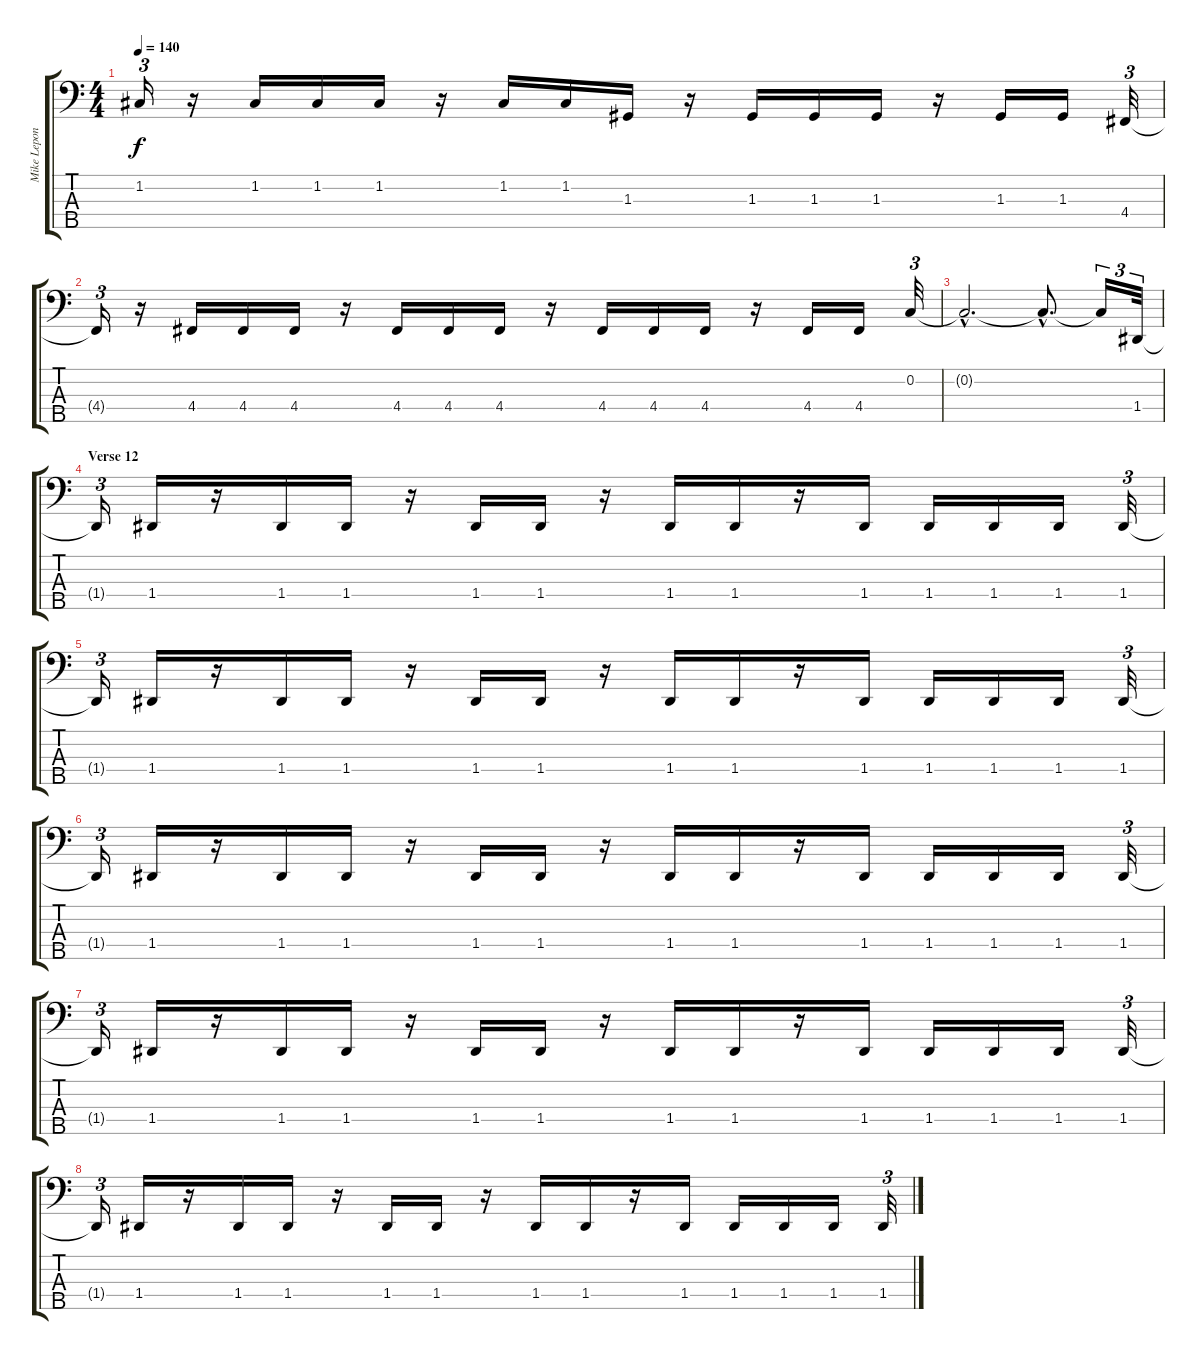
\track ("Mike Lepond" "Mike Lepon") {instrument electricbasspick}
\staff {score tabs}
\tuning (F2 C2 G1 D1 A0) {hide}
\ts (4 4)
\tempo 140
\clef f4
\ks c
1.2{t}.16{tu (3 2) dy f} r.16 1.2.16 1.2.16 1.2.16 r.16 1.2.16 1.2.16 1.3.16 r.16 1.3.16 1.3.16 1.3.16 r.16 1.3.16 1.3.16 4.4.32{tu (3 2)} |
4.4{t}.16{tu (3 2)} r.16 4.4.16 4.4.16 4.4.16 r.16 4.4.16 4.4.16 4.4.16 r.16 4.4.16 4.4.16 4.4.16 r.16 4.4.16 4.4.16 0.2.32{tu (3 2)} |
0.2{hac t}.2{d} 0.2{hac t}.8{d} 0.2{t}.16{tu (3 2)} 1.4.32{tu (3 2) volume 14 balance 8} |
\section ("" "Verse 12")
1.4{t}.16{tu (3 2)} 1.4.16 r.16 1.4.16 1.4.16 r.16 1.4.16 1.4.16 r.16 1.4.16 1.4.16 r.16 1.4.16 1.4.16 1.4.16 1.4.16 1.4.32{tu (3 2)} |
1.4{t}.16{tu (3 2)} 1.4.16 r.16 1.4.16 1.4.16 r.16 1.4.16 1.4.16 r.16 1.4.16 1.4.16 r.16 1.4.16 1.4.16 1.4.16 1.4.16 1.4.32{tu (3 2)} |
1.4{t}.16{tu (3 2)} 1.4.16 r.16 1.4.16 1.4.16 r.16 1.4.16 1.4.16 r.16 1.4.16 1.4.16 r.16 1.4.16 1.4.16 1.4.16 1.4.16 1.4.32{tu (3 2)} |
1.4{t}.16{tu (3 2)} 1.4.16 r.16 1.4.16 1.4.16 r.16 1.4.16 1.4.16 r.16 1.4.16 1.4.16 r.16 1.4.16 1.4.16 1.4.16 1.4.16 1.4.32{tu (3 2)} |
1.4{t}.16{tu (3 2)} 1.4.16 r.16 1.4.16 1.4.16 r.16 1.4.16 1.4.16 r.16 1.4.16 1.4.16 r.16 1.4.16 1.4.16 1.4.16 1.4.16 1.4.32{tu (3 2)}
